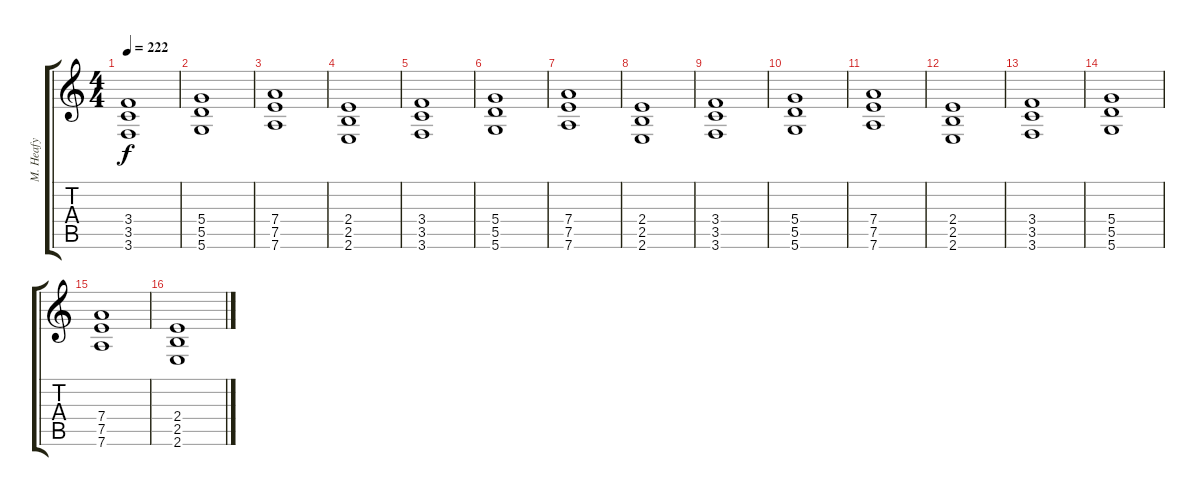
\track ("M. Heafy" "M. Heafy") {instrument overdrivenguitar}
\staff {score tabs}
\tuning (E4 B3 G3 D3 A2 D2) {hide}
\ts (4 4)
\tempo 222
\clef g2
\ks c
(3.4 3.5 3.6).1{dy f} |
(5.4 5.5 5.6).1 |
(7.4 7.5 7.6).1 |
(2.4 2.5 2.6).1 |
(3.4 3.5 3.6).1 |
(5.4 5.5 5.6).1 |
(7.4 7.5 7.6).1 |
(2.4 2.5 2.6).1 |
(3.4 3.5 3.6).1 |
(5.4 5.5 5.6).1 |
(7.4 7.5 7.6).1 |
(2.4 2.5 2.6).1 |
(3.4 3.5 3.6).1 |
(5.4 5.5 5.6).1 |
(7.4 7.5 7.6).1 |
(2.4 2.5 2.6).1
